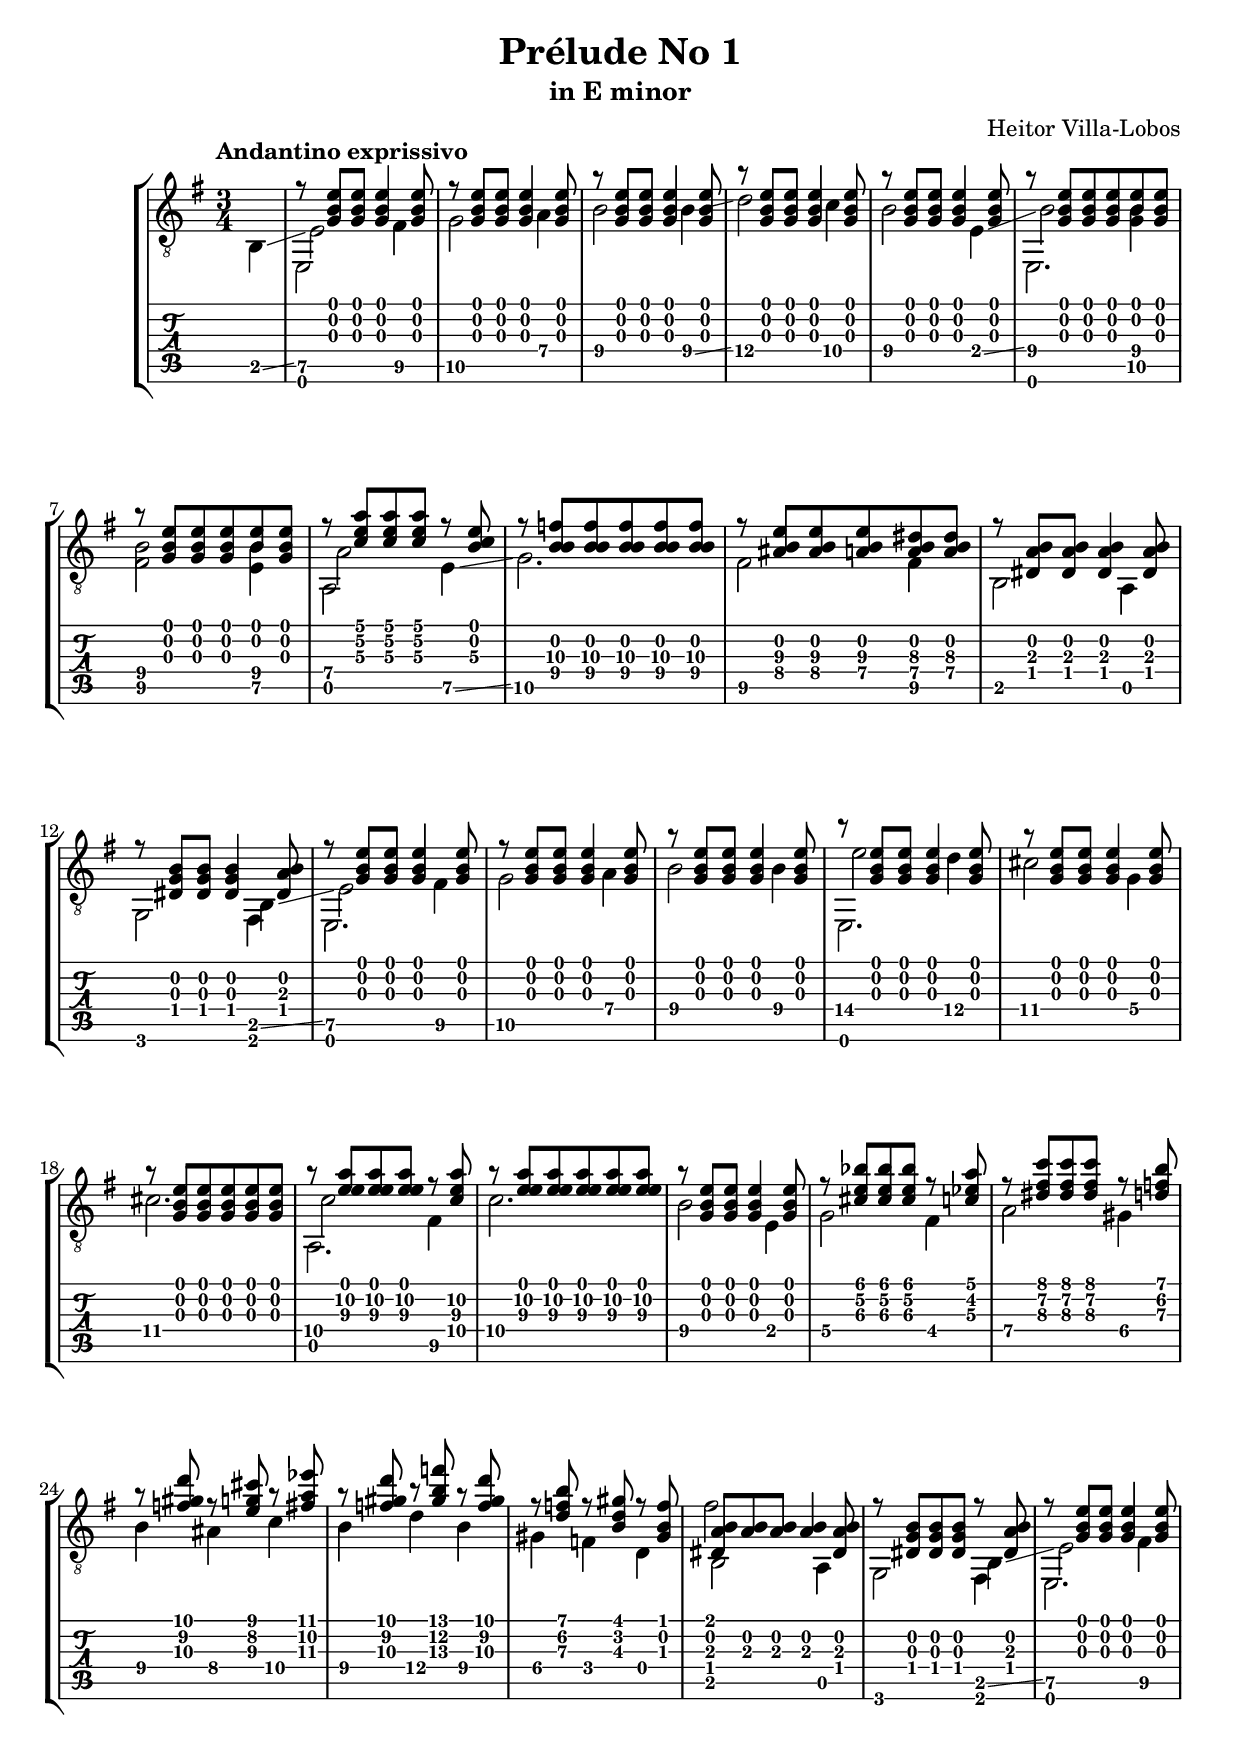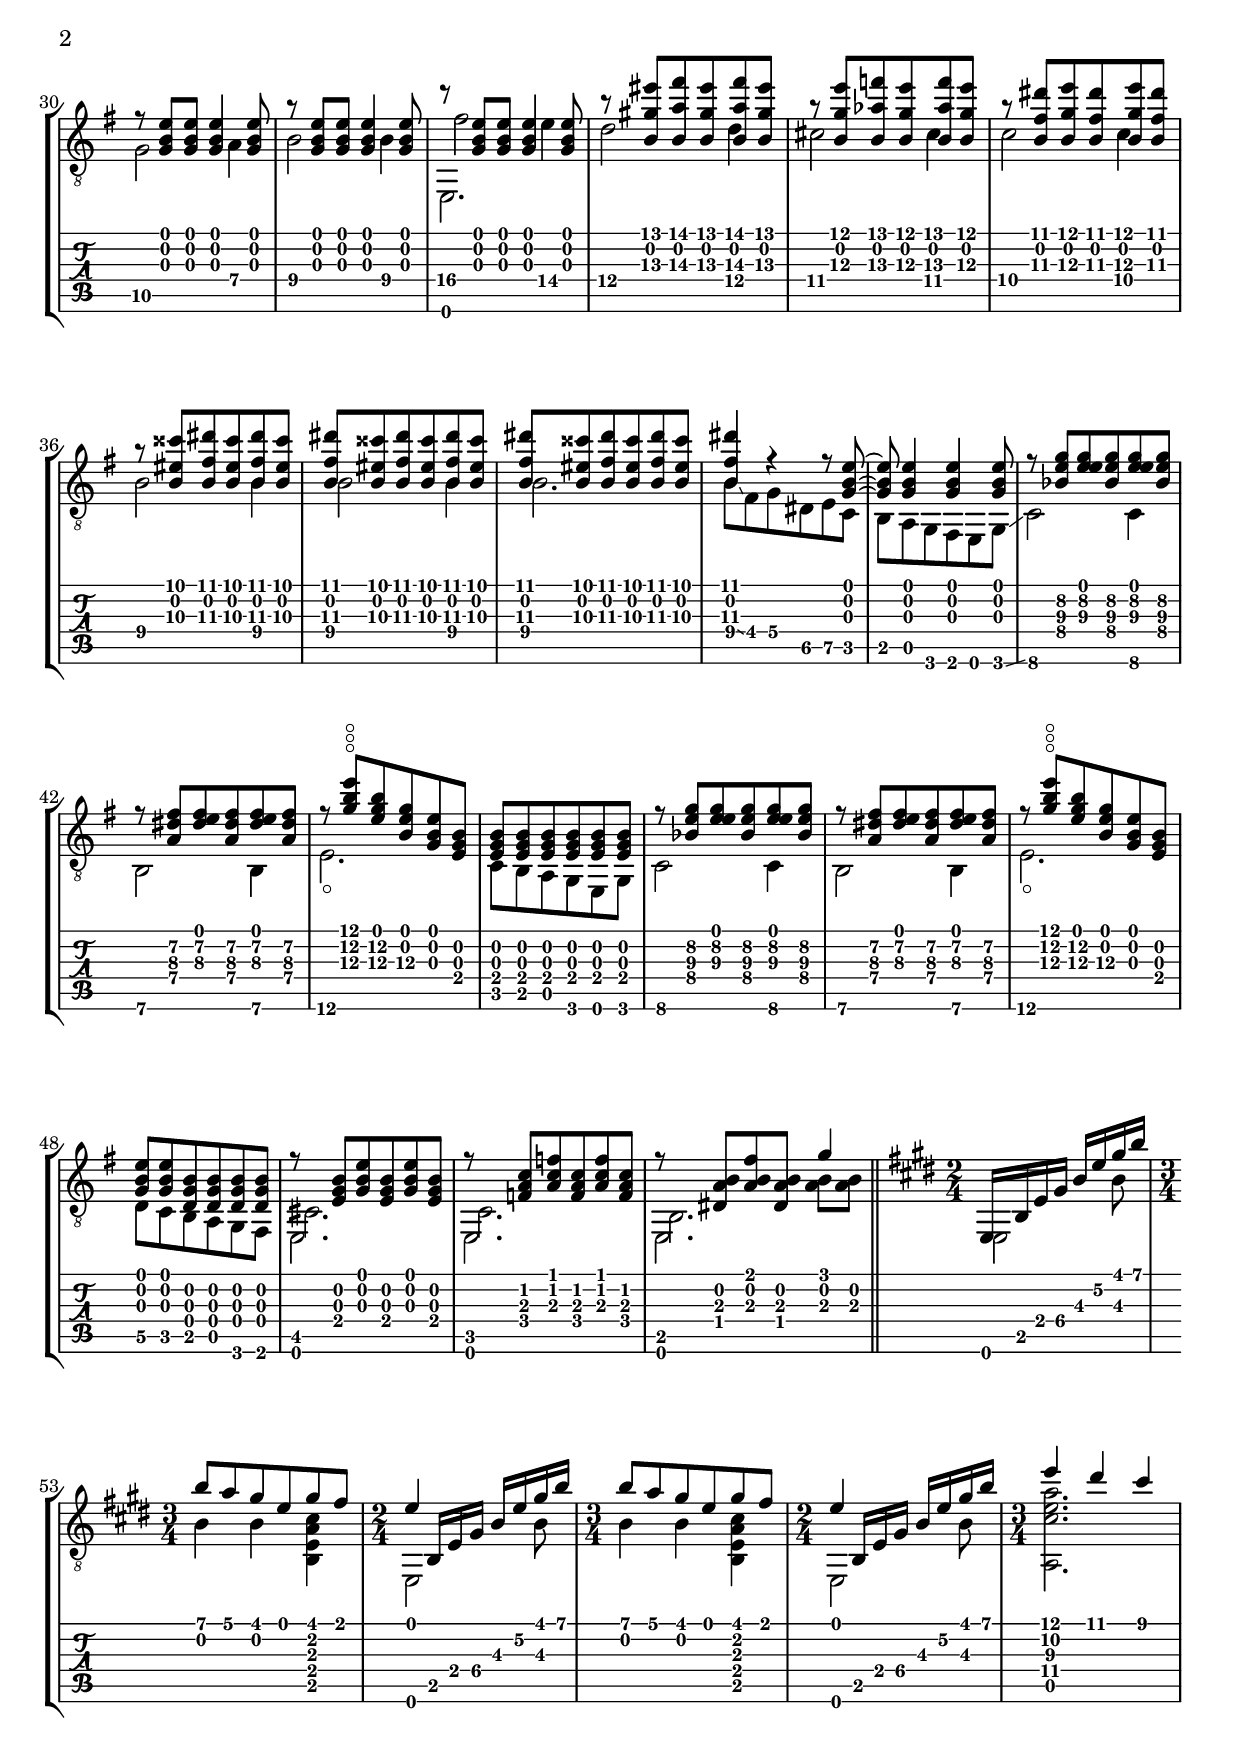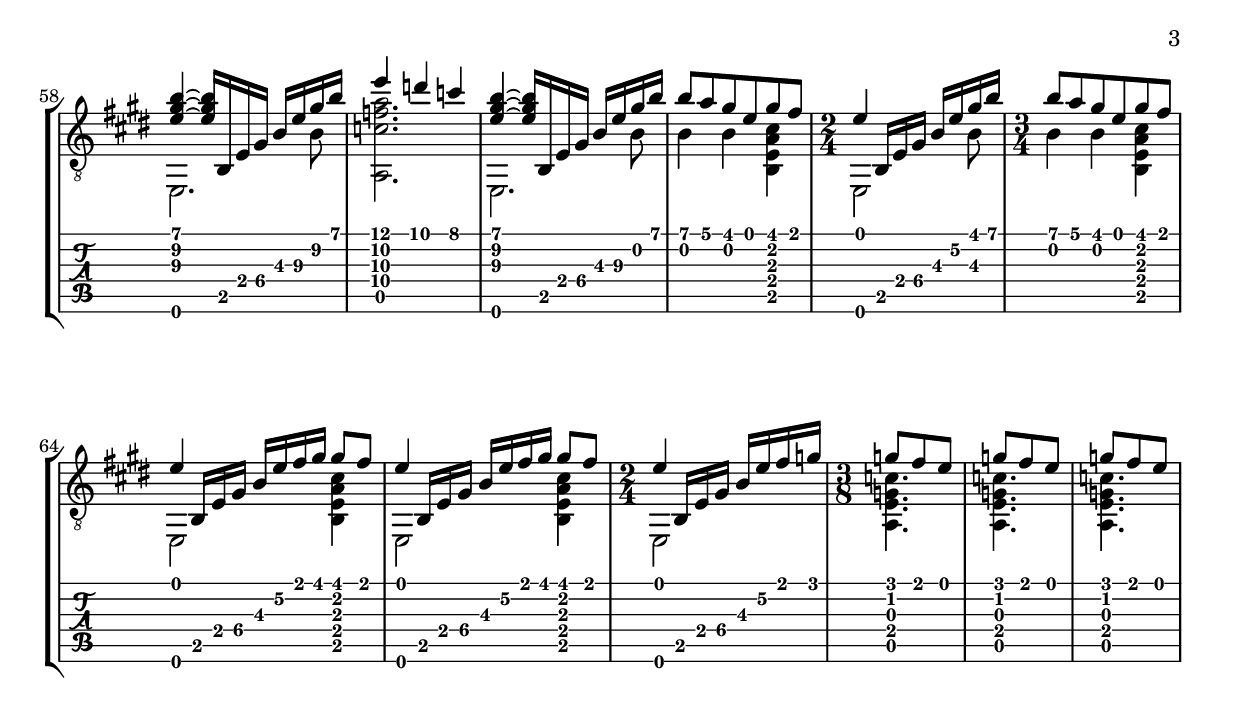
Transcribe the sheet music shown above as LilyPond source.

\version "2.16.1"
\language "english"

\header { 
	title = "Prélude No 1"
	subtitle = "in E minor"
	composer ="Heitor Villa-Lobos"
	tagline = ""
}

top = {
	\override StringNumber #'stencil = ##f
	\partial 4
	s4 |
	r8 <g b e'>8 <g b e'>8 <g b e'>4 <g b e'>8 |
	r8 <g b e'>8 <g b e'>8 <g b e'>4 <g b e'>8 |
	r8 <g b e'>8 <g b e'>8 <g b e'>4 <g b e'>8 |
	r8 <g b e'>8 <g b e'>8 <g b e'>4 <g b e'>8 |
	r8 <g b e'>8 <g b e'>8 <g b e'>4 <g b e'>8 |
	r8 <g b e'>8 <g b e'>8 <g b e'>8 <b e'>8 <g b e'>8 |
	r8 <g b e'>8 <g b e'>8 <g b e'>8 <b e'>8 <g b e'>8 |
	r8 <c' e' a'> <c' e' a'> <c' e' a'> r8 <b c'\3 e'> |
	r8 <f'\3 b\2 b\4> <f'\3 b\2 b\4> <f'\3 b\2 b\4> <f'\3 b\2 b\4> <f'\3 b\2 b\4> |
	r8 <as\4 b e'\3> <as\4 b e'\3> <a\4 b e'\3> <a\4 b ds'\3> <a\4 b ds'\3> |
	r8 <ds a b> <ds a b> <ds a b>4 <ds a b>8 |
	r8 <ds b g> <ds b g> <ds b g>4 <ds a b>8 |
	r8 <g b e'> <g b e'> <g b e'>4 <g b e'>8 |
	r8 <g b e'> <g b e'> <g b e'>4 <g b e'>8 |
	r8 <g b e'> <g b e'> <g b e'>4 <g b e'>8 |
	r8 <g b e'> <g b e'> <g b e'>4 <g b e'>8 |
	r8 <g b e'> <g b e'> <g b e'>4 <g b e'>8 |
	r8 <g b e'> <g b e'> <g b e'> <g b e'> <g b e'> |
	r8 <a'\2 e' e'\3> <a'\2 e' e'\3> <a'\2 e' e'\3> r8 <c'\4 a'\2 e'\3> |
	r8 <a'\2 e' e'\3> <a'\2 e' e'\3> <a'\2 e' e'\3> <a'\2 e' e'\3> <a'\2 e' e'\3> | 
	r8 <g b e'> <g b e'> <g b e'>4 <g b e'>8 |
	r8 <cs' e' bf'>8 <cs' e' bf'> <cs' e' bf'> r8 <c' ef' a'> |
	r8 <ds' fs' c''> <ds' fs' c''> <ds' fs' c''> r8 <d' f' b'> |
	r8 <f' gs' d''> r8 <e' g' cs''> r8 <fs' a' ef''> |
	r8 <f' gs' d''> r8 <gs' b' f''> r8 <f' gs' d''> |
	r8 <d' f' b'> r8 <b d' gs'> r8 <gs b f'> |
	<ds a b>8 <a b> <a b> <a b>4 <ds a b>8 | 
	r8 <ds g b> <ds g b> <ds g b> r8 <ds a b> |
	r8 <g b e'> <g b e'> <g b e'>4 <g b e'>8 |
	r8 <g b e'> <g b e'> <g b e'>4 <g b e'>8 |
	r8 <g b e'> <g b e'> <g b e'>4 <g b e'>8 |
	r8 <g b e'> <g b e'> <g b e'>4 <g b e'>8 |
	r8 <b\2 gs' es''> <b\2 a' fs''> <b\2 gs' es''> <b\2 a' fs''> <b\2 gs' es''> |
	r8 <b\2 g' e''> <b\2 af' f''> <b\2 g' e''> <b\2 af' f''> <b\2 g' e''> |
	r8 <b\2 fs' ds''> <b\2 g' e''> <b\2 fs' ds''> <b\2 g' e''> <b\2 fs' ds''> |
	r8 <b\2 es' css''> <b\2 fs' ds''> <b\2 es' css''> <b\2 fs' ds''> <b\2 es' css''> |
	<b\2 fs' ds''> <b\2 es' css''> <b\2 fs' ds''> <b\2 es' css''> <b\2 fs' ds''> <b\2 es' css''> |
	<b\2 fs' ds''> <b\2 es' css''> <b\2 fs' ds''> <b\2 es' css''> <b\2 fs' ds''> <b\2 es' css''> |
	<b\2 fs' ds''>4 r4 r8 <g b e'> ~ |
	<g b e'> <g b e'>4 <g b e'> <g b e'>8 |
	r8 <bf\4 e'\3 g'> <e'\3 e' g'> <bf\4 e'\3 g'>  <e'\3 e' g'> <bf\4 e'\3 g'> |
	r8 <a\4 ds'\3 fs'> <ds'\3 e' fs'> <a\4 ds'\3 fs'>  <ds'\3 e' fs'> <a\4 ds'\3 fs'> |
	r8 <g'\3^\flageolet b'\2^\flageolet e''\1^\flageolet> <g'\3 b'\2 e'\1> <b e' g'\3> <g b e'> <e g b> |
	<e g b> <e g b> <e g b> <e g b> <e g b> <e g b> |
	r8 <bf\4 e'\3 g'> <e'\3 e' g'> <bf\4 e'\3 g'>  <e'\3 e' g'> <bf\4 e'\3 g'> |
	r8 <a\4 ds'\3 fs'> <ds'\3 e' fs'> <a\4 ds'\3 fs'>  <ds'\3 e' fs'> <a\4 ds'\3 fs'> |
	r8 <g'\3^\flageolet b'\2^\flageolet e''\1^\flageolet> <g'\3 b'\2 e'\1> <b e' g'\3> <g b e'> <e g b> |
	<g b e'>8 <g b e'> <d g b> <d g b> <d g b> <d g b> |
	r8 <e g b> <g b e'> <e g b> <g b e'> <e g b> |
	r8 <f a c'> <a c' f'> <f a c'> <a c' f'> <f a c'> |
	r8 <ds a b>[ <a b fs'> <ds a b>] \override Stem #'direction = #DOWN <a b> <a b> \revert Stem #'direction \bar "||"
	\key e \major
	\time 2/4
	e,16 b, e\4 gs\4 \override Stem #'direction = #UP b\3 e'\2 gs' b' \revert Stem #'direction |
	\override Stem #'direction = #UP
	\time 3/4
	b'8 a' gs' e' gs' fs' |
	\time 2/4
	s16 b, e\4 gs\4 \override Stem #'direction = #UP b\3 e'\2 gs' b' \revert Stem #'direction |
	\override Stem #'direction = #UP
	\time 3/4
	b'8 a' gs' e' gs' fs' |
	\time 2/4
	s16 b, e\4 gs\4 \override Stem #'direction = #UP b\3 e'\2 gs' b' \revert Stem #'direction |
	\time 3/4
	\override Stem #'direction = #UP
	e''4 ds'' cs'' |
	<e' gs' b'>4 ~ <e' gs' b'>16 b, e\4 gs\4 b\3 e'\3 gs'\2 b' |
	e''4 d'' c'' |
	<e' gs' b'>4 ~ <e' gs' b'>16 b, e\4 gs\4 b\3 e'\3 gs'\2 b' |
	b'8 a' gs' e' gs' fs' |
	\time 2/4
	s16 b, e\4 gs\4 \override Stem #'direction = #UP b\3 e'\2 gs' b' \revert Stem #'direction |
	\time 3/4
	\override Stem #'direction = #UP
	b'8 a' gs' e' gs' fs' |
	s16 b,16 e\4 gs\4 b\3 e'\2 fs' gs' gs'8 fs'8 |
	s16 b,16 e\4 gs\4 b\3 e'\2 fs' gs' gs'8 fs'8 |
	\time 2/4
	s16 b, e\4 gs\4 b\3 e'\2 fs' g'
	\time 3/8
	g'8 fs' e' |
	g'8 fs' e' |
	g'8 fs' e' |
}

melody = {
	\override StringNumber #'stencil = ##f
	\partial 4
	b,4 \glissando |
	<e\5>2 <fs\5>4 |
	<g\5>2 <a\4>4 |
	<b\4>2 <b\4>4 \glissando |
	<d'\4>2 <c'\4>4 |
	<b\4>2 <e\4>4 \glissando |
	<b\4>2 <g\5 b\4>4 |
	<fs\5 b\4>2 <e\5 b\4>4 |
	<a\4>2 <e\5>4 \glissando |
	<g\5>2. |
	<fs\5>2 <fs\5>4 |
	b,2 a,4 |
	g,2 b,4 \glissando | 
	<e\5>2 <fs\5>4 |
	<g\5>2 <a\4>4 |
	<b\4>2 <b\4>4 |
	<e'\4>2 <d'\4>4 |
	<cs'\4>2 <g\4>4 |
	<cs'\4>2. |
	<c'\4>2 <fs\5>4 |
	<c'\4>2. |
	<b\4>2 e4 |
	<g\4>2 <fs\4>4 |
	<a\4>2 <gs\4>4 |
	<b\4>4 <as\4> <c'\4> |
	<b\4>4 <d'\4> <b\4> |
	<gs\4>4 <f\4> d |
	b,2 a, 4 |
	g,2 b,4 \glissando |
	<e\5>2 <fs\5>4 |
	<g\5>2 <a\4>4 |
	<b\4>2 <b\4>4 |
	<fs'\4>2 <e'\4>4 | 
	<d'\4>2 <d'\4>4 |
	<cs'\4>2 <cs'\4>4 |
	<c'\4>2 <c'\4>4 |
	<b\4>2 <b\4>4 |
	<b\4>2 <b\4>4 |
	<b\4>2.
	<b\4>8 \glissando <fs\4> <g\4> <ds\5> <e\5> <c\5> |
	<b,\5> a, g, fs, e, g, \glissando |
	<c\6>2 <c\6>4 |
	<b,\6>2 <b,\6>4 |
	<e\6>2._\flageolet
	<c\5>8 <b,\5> a, g, e, g, | 
	<c\6>2 <c\6>4 |
	<b,\6>2 <b,\6>4 |
	<e\6>2._\flageolet
	<d\5>8 <c\5> <b,\5> a, g, fs, |
	<cs\5>2. |
	<c\5>2. |
	<b,\5>2. |
	\key e \major
	\time 2/4
	s4 s8 b8\3 |
	\time 3/4
	b4 b <b, e a cs'> |
	\time 2/4
	s4 s8 b8\3 |
	\time 3/4
	b4 b <b, e a cs'> |
	\time 2/4
	s4 s8 b8\3 |
	\time 3/4
	s2.
	s4 s4 s8 b8 |
	s2.
	s4 s4 s8 b8 |
	b4 b <b, e a cs'> |
	\time 2/4
	s4 s8 b8\3 |
	\time 3/4
	b4 b <b, e a cs'> |
	s2. |
	s2. |
	\time 2/4
	s2 |
	\time 3/8
	<a, e g c'>4. |
	<a, e g c'>4. |
	<a, e g c'>4. |
}

other = {
	\partial 4
	s4 |
	s2. |
	s2. |
	s2. |
	s2. |
	s2. |
	s2. |
	s2. |
	s2. |
	s2. |
	s2. |
	s2. |
	s2. |
	s2. |
	s2. |
	s2. |
	s2. |
	s2. |
	s2. |
	s2. |
	s2. |
	s2. |
	s2. |
	s2. |
	s2. |
	s2. |
	s2. |
	s2. |
	s2. |
	s2. |
	s2. |
	s2. |
	s2. |
	s2. |
	s2. |
	s2. |
	s2. |
	s2. |
	s2. |
	s2. |
	s2. |
	s2. |
	s2. |
	s2. |
	s2. |
	s2. |
	s2. |
	s2. |
	s2. |
	s2. |
	s2. |
	s4 s4 g'4 |
	\time 2/4
	s2 |
	\time 3/4
	s2.|
	\time 2/4
	e'4 s4 |
	\time 3/4
	s2.|
	\time 2/4
	e'4 s4 |
	\time 3/4
	s2.|
	s2.|
	s2.|
	s2.|
	s2.|
	\time 2/4
	e'4 s 4 |
	\time 3/4
	s2.|
	e'4 s4 s4 |
	e'4 s4 s4 |
	\time 2/4
	e'4 s 4 |
}

bass = {
	\override StringNumber #'stencil = ##f
	\partial 4
	s4 |
	e,2 s4 |
	s4 s4 s4 |
	s4 s4 s4 |
	s4 s4 s4 |
	s4 s4 s4 |
	e,2. |
	s4 s4 s4 |
	a,2 s4 |
	s4 s4 s4 |
	s4 s4 s4 |
	s4 s4 s4 |
	s4 s4 fs,4
	e,2. |
	s4 s4 s4 |
	s4 s4 s4 |
	e,2. |
	s4 s4 s4 |
	s4 s4 s4 |
	a,2. |
	s4 s4 s4 |
	s4 s4 s4 |
	s4 s4 s4 |
	s4 s4 s4 |
	s4 s4 s4 |
	s4 s4 s4 |
	s4 s4 s4 |
	fs'2 s4 |
	s2 fs,4 |
	e,2. |
	s4 s4 s4 |
	s4 s4 s4 |
	e,2. |
	s4 s4 s4 |
	s4 s4 s4 |
	s4 s4 s4 |
	s4 s4 s4 |
	s4 s4 s4 |
	s4 s4 s4 |
	s4 s4 s4 |
	s4 s4 s4 |
	s4 s4 s4 |
	s4 s4 s4 |
	s4 s4 s4 |
	s4 s4 s4 |
	s4 s4 s4 |
	s4 s4 s4 |
	s4 s4 s4 |
	s4 s4 s4 |
	e,2. |
	e,2. |
	e,2. |
	\key e \major
	\time 2/4
	e,2 |
	\time 3/4
	s2. |
	\time 2/4
	e,2 |
	\time 3/4
	s2. |
	\time 2/4
	e,2 |
	\time 3/4
	<a, cs'\4 e'\3 a'>2. |
	e,2. |
	<a, c'\4 f'\3 a'>2. |
	e,2. |
	s2. |
	\time 2/4
	e,2 |
	\time 3/4
	s2. |
	e,2 <b, e a cs'>4 |
	e,2 <b, e a cs'>4 |
	\time 2/4
	e,2 |
}

\score {
	\new StaffGroup <<
		\new Staff	{
			\clef "treble_8"
			\key e \minor
			\time 3/4
			\tempo "Andantino exprissivo"
			<< \top \\ \melody \\ \other \\ \bass >>
		}
		\new TabStaff	{
			<< \top \\ \melody \\ \other \\ \bass >>
		}
	>>
	\layout {
    \context {
      \Score
    }
  }
}
